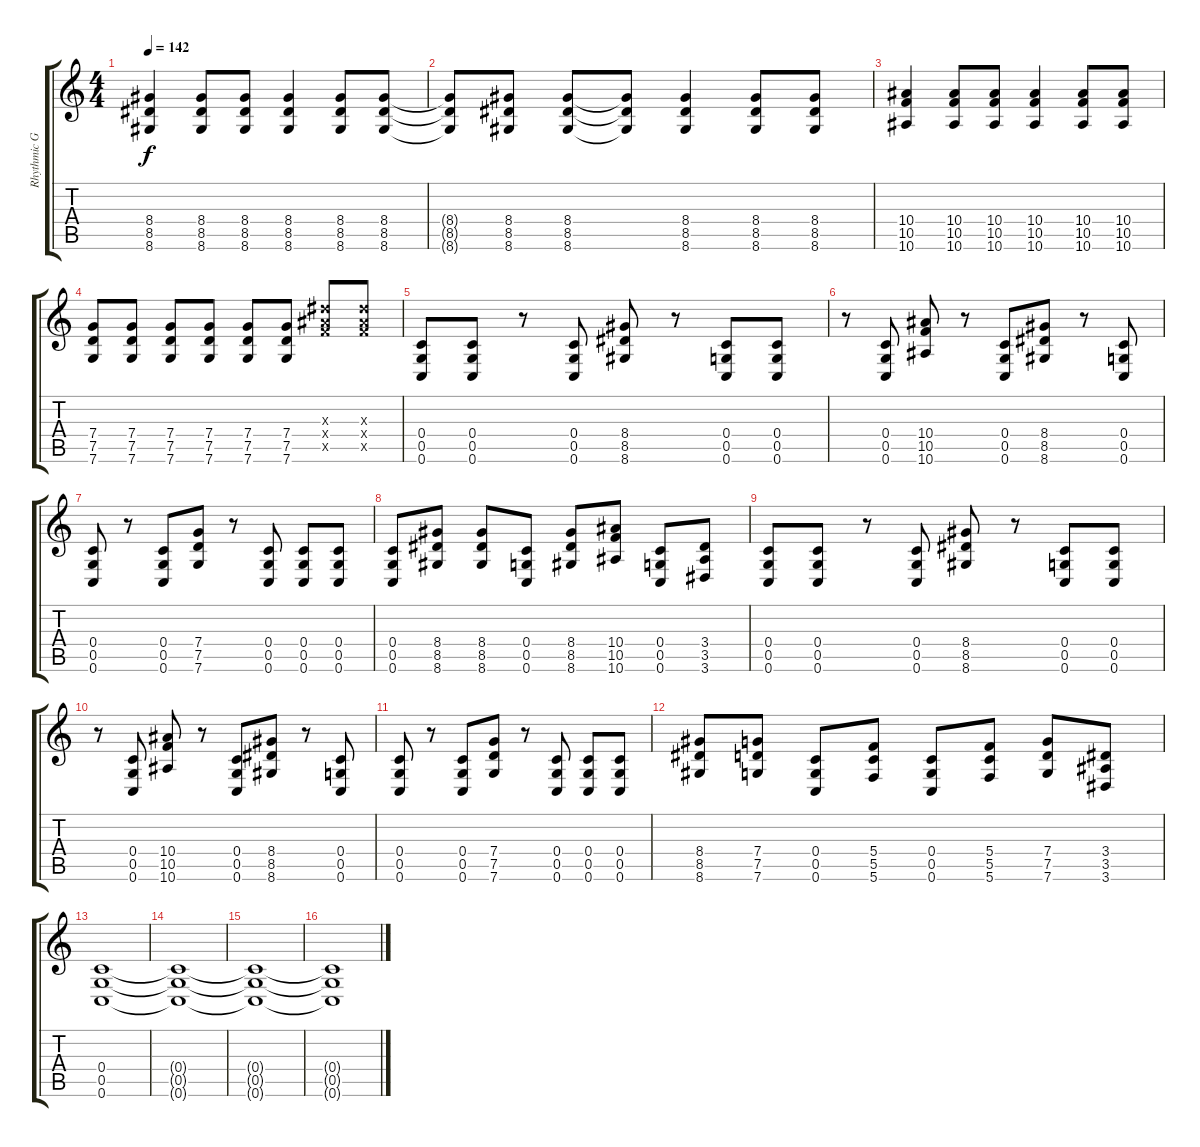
\track ("Rhythmic Guitar" "Rhythmic G") {instrument distortionguitar}
\staff {score tabs}
\tuning (D4 A3 F3 C3 G2 C2) {hide}
\ts (4 4)
\tempo 142
\clef g2
\ks c
(8.4 8.5 8.6).4{dy f} (8.4 8.5 8.6).8 (8.4 8.5 8.6).8 (8.4 8.5 8.6).4 (8.4 8.5 8.6).8 (8.4 8.5 8.6).8 |
(8.4{t} 8.5{t} 8.6{t}).8 (8.4 8.5 8.6).8 (8.4 8.5 8.6).8 (8.4{t} 8.5{t} 8.6{t}).8 (8.4 8.5 8.6).4 (8.4 8.5 8.6).8 (8.4 8.5 8.6).8 |
(10.4 10.5 10.6).4 (10.4 10.5 10.6).8 (10.4 10.5 10.6).8 (10.4 10.5 10.6).4 (10.4 10.5 10.6).8 (10.4 10.5 10.6).8 |
(7.4 7.5 7.6).8 (7.4 7.5 7.6).8 (7.4 7.5 7.6).8 (7.4 7.5 7.6).8 (7.4 7.5 7.6).8 (7.4 7.5 7.6).8 (10.3{x} 10.4{x} 10.5{x}).8 (10.3{x} 10.4{x} 10.5{x}).8 |
(0.4 0.5 0.6).8 (0.4 0.5 0.6).8 r.8 (0.4 0.5 0.6).8 (8.4 8.5 8.6).8 r.8 (0.4 0.5 0.6).8 (0.4 0.5 0.6).8 |
r.8 (0.4 0.5 0.6).8 (10.4 10.5 10.6).8 r.8 (0.4 0.5 0.6).8 (8.4 8.5 8.6).8 r.8 (0.4 0.5 0.6).8 |
(0.4 0.5 0.6).8 r.8 (0.4 0.5 0.6).8 (7.4 7.5 7.6).8 r.8 (0.4 0.5 0.6).8 (0.4 0.5 0.6).8 (0.4 0.5 0.6).8 |
(0.4 0.5 0.6).8 (8.4 8.5 8.6).8 (8.4 8.5 8.6).8 (0.4 0.5 0.6).8 (8.4 8.5 8.6).8 (10.4 10.5 10.6).8 (0.4 0.5 0.6).8 (3.4 3.5 3.6).8 |
(0.4 0.5 0.6).8 (0.4 0.5 0.6).8 r.8 (0.4 0.5 0.6).8 (8.4 8.5 8.6).8 r.8 (0.4 0.5 0.6).8 (0.4 0.5 0.6).8 |
r.8 (0.4 0.5 0.6).8 (10.4 10.5 10.6).8 r.8 (0.4 0.5 0.6).8 (8.4 8.5 8.6).8 r.8 (0.4 0.5 0.6).8 |
(0.4 0.5 0.6).8 r.8 (0.4 0.5 0.6).8 (7.4 7.5 7.6).8 r.8 (0.4 0.5 0.6).8 (0.4 0.5 0.6).8 (0.4 0.5 0.6).8 |
(8.4 8.5 8.6).8 (7.4 7.5 7.6).8 (0.4 0.5 0.6).8 (5.4 5.5 5.6).8 (0.4 0.5 0.6).8 (5.4 5.5 5.6).8 (7.4 7.5 7.6).8 (3.4 3.5 3.6).8 |
(0.4 0.5 0.6).1 |
(0.4{t} 0.5{t} 0.6{t}).1 |
(0.4{t} 0.5{t} 0.6{t}).1 |
(0.4{t} 0.5{t} 0.6{t}).1
